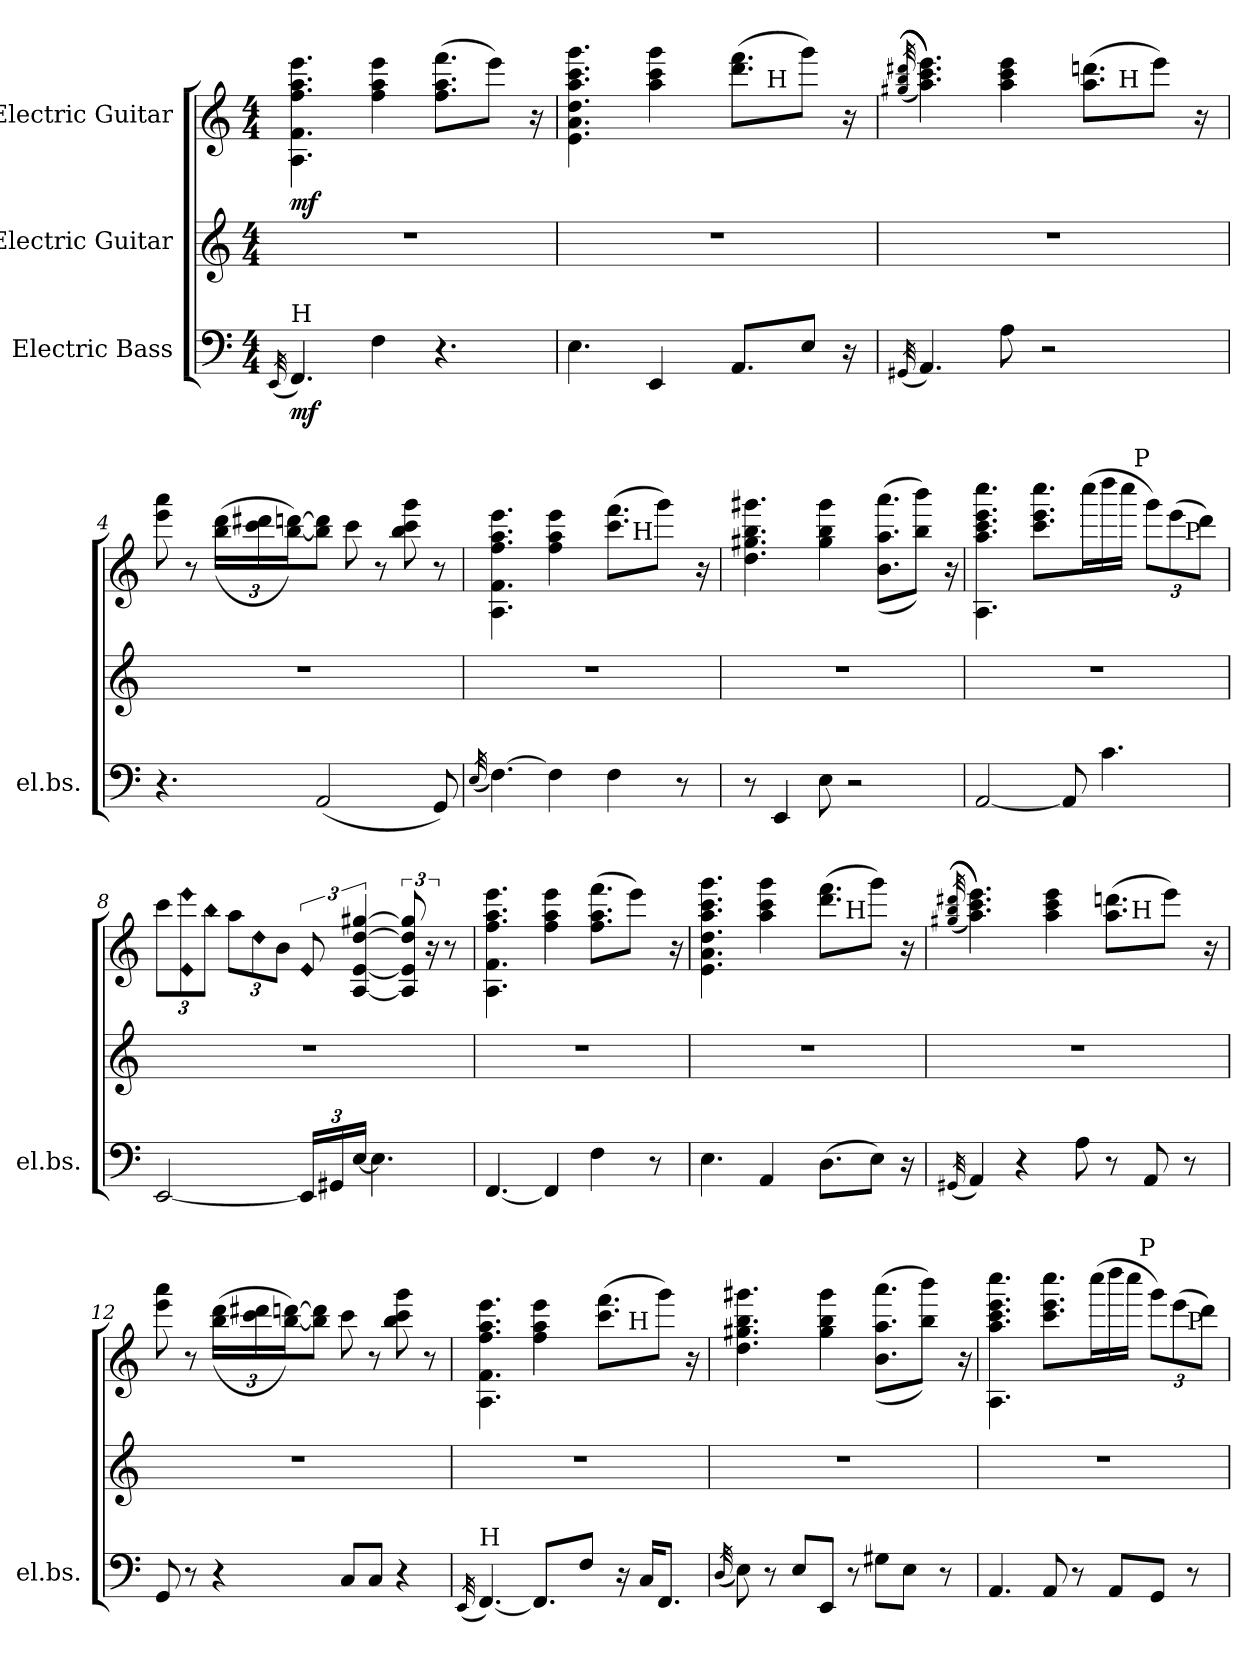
**kern	**dynam	**kern	**kern	**dynam
*part3	*part3	*part2	*part1	*part1
*staff3	*staff3	*staff2	*staff1	*staff1
*I"Electric Bass	*	*I"Electric Guitar	*I"Electric Guitar	*
*I'el.bs.	*	*	*	*
*clefF4	*	*clefG2	*clefG2	*
*ITrd7c12	*	*ITrd7c12	*ITrd7c12	*
*k[]	*	*k[]	*k[]	*
*C:	*	*C:	*C:	*
*M4/4	*	*M4/4	*M4/4	*
*MM145	*	*MM145	*MM145	*
=1	=1	=1	=1	=1
(32qEEE/	.	.	.	.
!LO:TX:a:t=H	!	!	!	!
!	!LO:DY:b	!	!	!LO:DY:b
4.FFF/)	mf	1r	4.AA\ 4.F\ 4.f\ 4.a\ 4.ee\	mf
4FF\	.	.	4f\ 4a\ 4ee\	.
4.r	.	.	(8.f\ 8.a\ 8.ff\L	.
.	.	.	8ee\J)	.
.	.	.	16r	.
=2	=2	=2	=2	=2
*	*	*	*^	*
4.EE\	.	1r	4.E\ 4.A\ 4.d\ 4.a\ 4.cc\ 4.gg\	2ryy	.
4EEE/	.	.	4a\ 4cc\ 4gg\	.	.
.	.	.	.	8..ryy	.
8.AAA/L	.	.	(8.dd\ 8.ff\L	.	.
!	!	!	!	!LO:TX:a:t=H	!
.	.	.	.	4ryy	.
8EE/J	.	.	8gg\J)	.	.
16r	.	.	16r	.	.
.	.	.	.	32ryy	.
=3	=3	=3	=3	=3	=3
(32qGGG#X/	.	.	(((32qg#X/ 32qb/ 32qdd#X/	.	.
4.AAA/)	.	1r	4.a\ 4.cc\ 4.ee\)))	2ryy	.
8AA\	.	.	4a\ 4cc\ 4ee\	.	.
2r	.	.	.	8..ryy	.
.	.	.	(8.a\ 8.ddn\L	.	.
!	!	!	!	!LO:TX:a:t=H	!
.	.	.	.	4ryy	.
.	.	.	8ee\J)	.	.
.	.	.	16r	.	.
.	.	.	.	32ryy	.
*	*	*	*v	*v	*
!!LO:LB:g=z
=4	=4	=4	=4	=4
4.r	.	1r	8ee\ 8aa\	.
.	.	.	8r	.
*	*	*	*Xbrackettup	*
.	.	.	((24b\ 24dd\LL	.
.	.	.	24cc\ 24dd#X\	.
.	.	.	[24b\ [24ddn\J))	.
(2AAA/	.	.	8b\] 8dd\]J	.
.	.	.	8cc\	.
.	.	.	8r	.
.	.	.	8b\ 8cc\ 8gg\	.
8GGG/)	.	.	8r	.
=5	=5	=5	=5	=5
(32qEE/	.	.	.	.
*	*	*	*^	*
[4.FF\)	.	1r	4.AA\ 4.F\ 4.f\ 4.a\ 4.ee\	2ryy	.
4FF\]	.	.	4f\ 4a\ 4ee\	.	.
.	.	.	.	8..ryy	.
4FF\	.	.	(8.cc\ 8.ff\L	.	.
!	!	!	!	!LO:TX:a:t=H	!
.	.	.	.	4ryy	.
.	.	.	8gg\J)	.	.
8r	.	.	.	.	.
.	.	.	16r	.	.
.	.	.	.	32ryy	.
*	*	*	*v	*v	*
=6	=6	=6	=6	=6
8r	.	1r	4.d\ 4.g#X\ 4.b\ 4.gg#X\	.
4EEE/	.	.	.	.
8EE\	.	.	4g#\ 4b\ 4gg#\	.
2r	.	.	.	.
.	.	.	((8.B\ 8.a\ 8.aa\L	.
.	.	.	8b\ 8bb\J))	.
.	.	.	16r	.
!!LO:LB:g=z
=7	=7	=7	=7	=7
*	*	*	*^	*
*	*	*	*	*^	*
[2AAA/	.	1r	4.AA\ 4.a\ 4.cc\ 4.ee\ 4.ccc\	2ryy	2..ryy	.
.	.	.	8.cc\ 8.ee\ 8.ccc\L	.	.	.
8AAA/]	.	.	.	8..ryy	.	.
.	.	.	(16ccc\L	.	.	.
4.C\	.	.	16ddd\	.	.	.
.	.	.	16ccc\JJ	.	.	.
!	!	!	!	!LO:TX:a:t=P	!	!
.	.	.	.	4ryy	.	.
.	.	.	12gg\L)	.	.	.
.	.	.	(12ee\	.	.	.
!	!	!	!	!	!LO:TX:a:t=P	!
.	.	.	.	.	8ryy	.
.	.	.	12dd\J)	.	.	.
.	.	.	.	32ryy	.	.
*	*	*	*v	*v	*v	*
=8	=8	=8	=8	=8
[2EEE/	.	1r	12cc\L	.
!	!	!	!LO:N:n=1:head=diamond	!
!	!	!	!LO:N:n=2:head=diamond	!
.	.	.	12E\ 12ee\	.
!	!	!	!LO:N:head=diamond	!
.	.	.	12b\J	.
.	.	.	12a\L	.
!	!	!	!LO:N:head=diamond	!
.	.	.	12d\	.
.	.	.	12B\J	.
*Xbrackettup	*	*	*brackettup	*
!	!	!	!LO:N:head=diamond	!
24EEE/LL]	.	.	12E/	.
24GGG#X/	.	.	.	.
[24EE/JJ	.	.	[6AA/ [6E/ [6d/ [6g#X/	.
4.EE\]	.	.	.	.
.	.	.	12AA/] 12E/] 12d/] 12g#/]	.
.	.	.	24r	.
.	.	.	8r	.
=9	=9	=9	=9	=9
[4.FFF/	.	1r	4.AA\ 4.F\ 4.f\ 4.a\ 4.ee\	.
4FFF/]	.	.	4f\ 4a\ 4ee\	.
4FF\	.	.	(8.f\ 8.a\ 8.ff\L	.
.	.	.	8ee\J)	.
8r	.	.	.	.
.	.	.	16r	.
!!LO:LB:g=z
=10	=10	=10	=10	=10
*	*	*	*^	*
4.EE\	.	1r	4.E\ 4.A\ 4.d\ 4.a\ 4.cc\ 4.gg\	2ryy	.
4AAA/	.	.	4a\ 4cc\ 4gg\	.	.
.	.	.	.	8..ryy	.
(8.DD\L	.	.	(8.dd\ 8.ff\L	.	.
!	!	!	!	!LO:TX:a:t=H	!
.	.	.	.	4ryy	.
8EE\J)	.	.	8gg\J)	.	.
16r	.	.	16r	.	.
.	.	.	.	32ryy	.
=11	=11	=11	=11	=11	=11
(32qGGG#X/	.	.	(((32qg#X/ 32qb/ 32qdd#X/	.	.
4AAA/)	.	1r	4.a\ 4.cc\ 4.ee\)))	2ryy	.
4r	.	.	.	.	.
.	.	.	4a\ 4cc\ 4ee\	.	.
8AA\	.	.	.	8..ryy	.
8r	.	.	(8.a\ 8.ddn\L	.	.
!	!	!	!	!LO:TX:a:t=H	!
.	.	.	.	4ryy	.
8AAA/	.	.	.	.	.
.	.	.	8ee\J)	.	.
8r	.	.	.	.	.
.	.	.	16r	.	.
.	.	.	.	32ryy	.
*	*	*	*v	*v	*
=12	=12	=12	=12	=12
8GGG/	.	1r	8ee\ 8aa\	.
8r	.	.	8r	.
*	*	*	*Xbrackettup	*
4r	.	.	((24b\ 24dd\LL	.
.	.	.	24cc\ 24dd#X\	.
.	.	.	[24b\ [24ddn\J))	.
.	.	.	8b\] 8dd\]J	.
8CC/L	.	.	8cc\	.
8CC/J	.	.	8r	.
4r	.	.	8b\ 8cc\ 8gg\	.
.	.	.	8r	.
!!LO:PB:g=z
=13	=13	=13	=13	=13
(32qEEE/	.	.	.	.
!LO:TX:a:t=H	!	!	!	!
*	*	*	*^	*
[4.FFF/)	.	1r	4.AA\ 4.F\ 4.f\ 4.a\ 4.ee\	2ryy	.
8.FFF/L]	.	.	4f\ 4a\ 4ee\	.	.
.	.	.	.	8..ryy	.
8FF/J	.	.	.	.	.
.	.	.	(8.cc\ 8.ff\L	.	.
16r	.	.	.	.	.
!	!	!	!	!LO:TX:a:t=H	!
.	.	.	.	4ryy	.
16CC/KL	.	.	.	.	.
8.FFF/J	.	.	8gg\J)	.	.
.	.	.	16r	.	.
.	.	.	.	32ryy	.
*	*	*	*v	*v	*
=14	=14	=14	=14	=14
(32qDD/	.	.	.	.
8EE\)	.	1r	4.d\ 4.g#X\ 4.b\ 4.gg#X\	.
8r	.	.	.	.
8EE/L	.	.	.	.
8EEE/J	.	.	4g#\ 4b\ 4gg#\	.
8r	.	.	.	.
8GG#X\L	.	.	((8.B\ 8.a\ 8.aa\L	.
8EE\J	.	.	.	.
.	.	.	8b\ 8bb\J))	.
8r	.	.	.	.
.	.	.	16r	.
=15	=15	=15	=15	=15
*	*	*	*^	*
*	*	*	*	*^	*
4.AAA/	.	1r	4.AA\ 4.a\ 4.cc\ 4.ee\ 4.ccc\	2ryy	2..ryy	.
8AAA/	.	.	8.cc\ 8.ee\ 8.ccc\L	.	.	.
8r	.	.	.	8..ryy	.	.
.	.	.	(16ccc\L	.	.	.
8AAA/L	.	.	16ddd\	.	.	.
.	.	.	16ccc\JJ	.	.	.
!	!	!	!	!LO:TX:a:t=P	!	!
.	.	.	.	4ryy	.	.
8GGG/J	.	.	12gg\L)	.	.	.
.	.	.	(12ee\	.	.	.
!	!	!	!	!	!LO:TX:a:t=P	!
8r	.	.	.	.	8ryy	.
.	.	.	12dd\J)	.	.	.
.	.	.	.	32ryy	.	.
*	*	*	*v	*v	*v	*
=	=	=	=	=
*-	*-	*-	*-	*-
